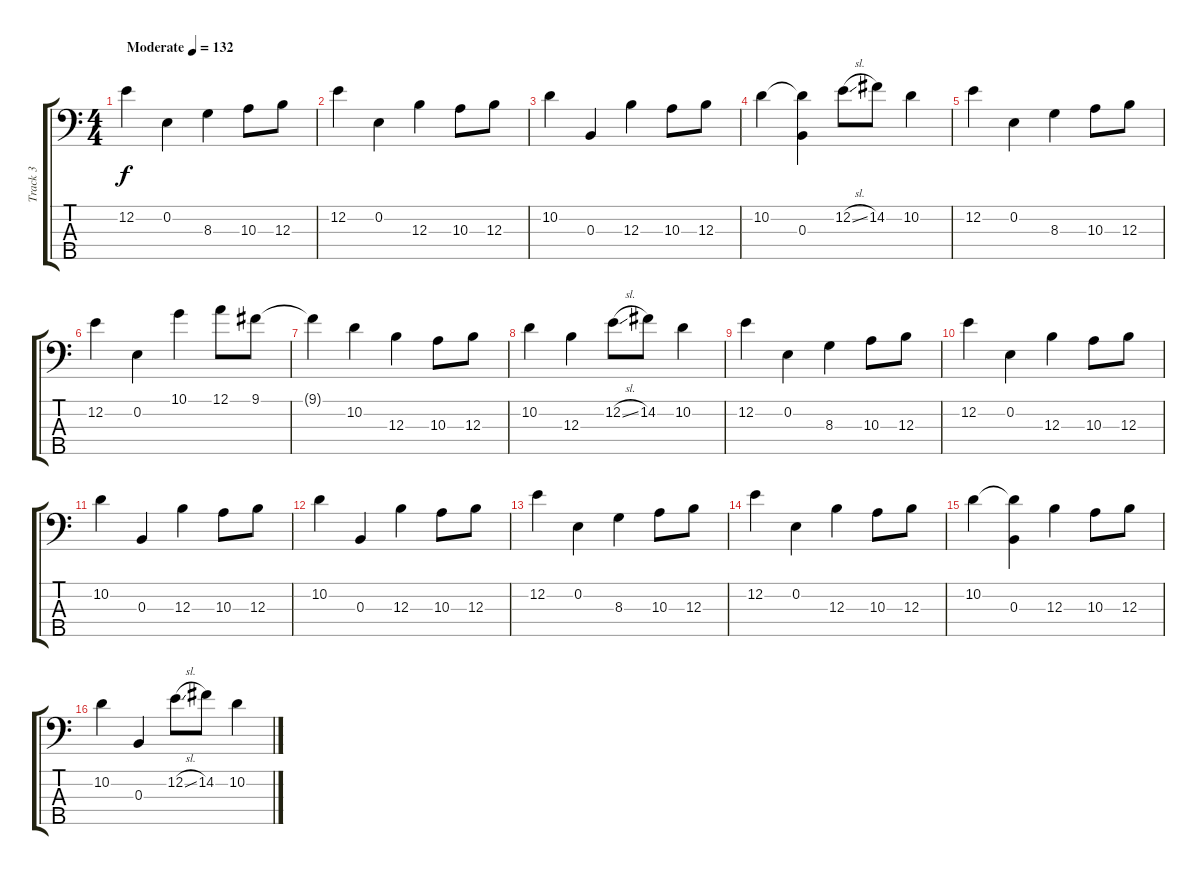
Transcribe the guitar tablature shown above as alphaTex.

\track ("Track 3" "Track 3") {instrument electricbassfinger}
\staff {score tabs}
\tuning (A2 E2 B1 E1 B0) {hide}
\ts (4 4)
\tempo (132 "Moderate")
\clef f4
\ks c
12.2.4{dy f instrument electricbassfinger} 0.2.4 8.3.4 10.3.8 12.3.8 |
12.2.4 0.2.4 12.3.4 10.3.8 12.3.8 |
10.2.4 0.3.4 12.3.4 10.3.8 12.3.8 |
10.2.4 (10.2{t} 0.3).4 12.2{sl}.8 14.2.8 10.2.4 |
12.2.4 0.2.4 8.3.4 10.3.8 12.3.8 |
12.2.4 0.2.4 10.1.4 12.1.8 9.1.8 |
9.1{t}.4 10.2.4 12.3.4 10.3.8 12.3.8 |
10.2.4 12.3.4 12.2{sl}.8 14.2.8 10.2.4 |
12.2.4 0.2.4 8.3.4 10.3.8 12.3.8 |
12.2.4 0.2.4 12.3.4 10.3.8 12.3.8 |
10.2.4 0.3.4 12.3.4 10.3.8 12.3.8 |
10.2.4 0.3.4 12.3.4 10.3.8 12.3.8 |
12.2.4 0.2.4 8.3.4 10.3.8 12.3.8 |
12.2.4 0.2.4 12.3.4 10.3.8 12.3.8 |
10.2.4 (10.2{t} 0.3).4 12.3.4 10.3.8 12.3.8 |
10.2.4 0.3.4 12.2{sl}.8 14.2.8 10.2.4
